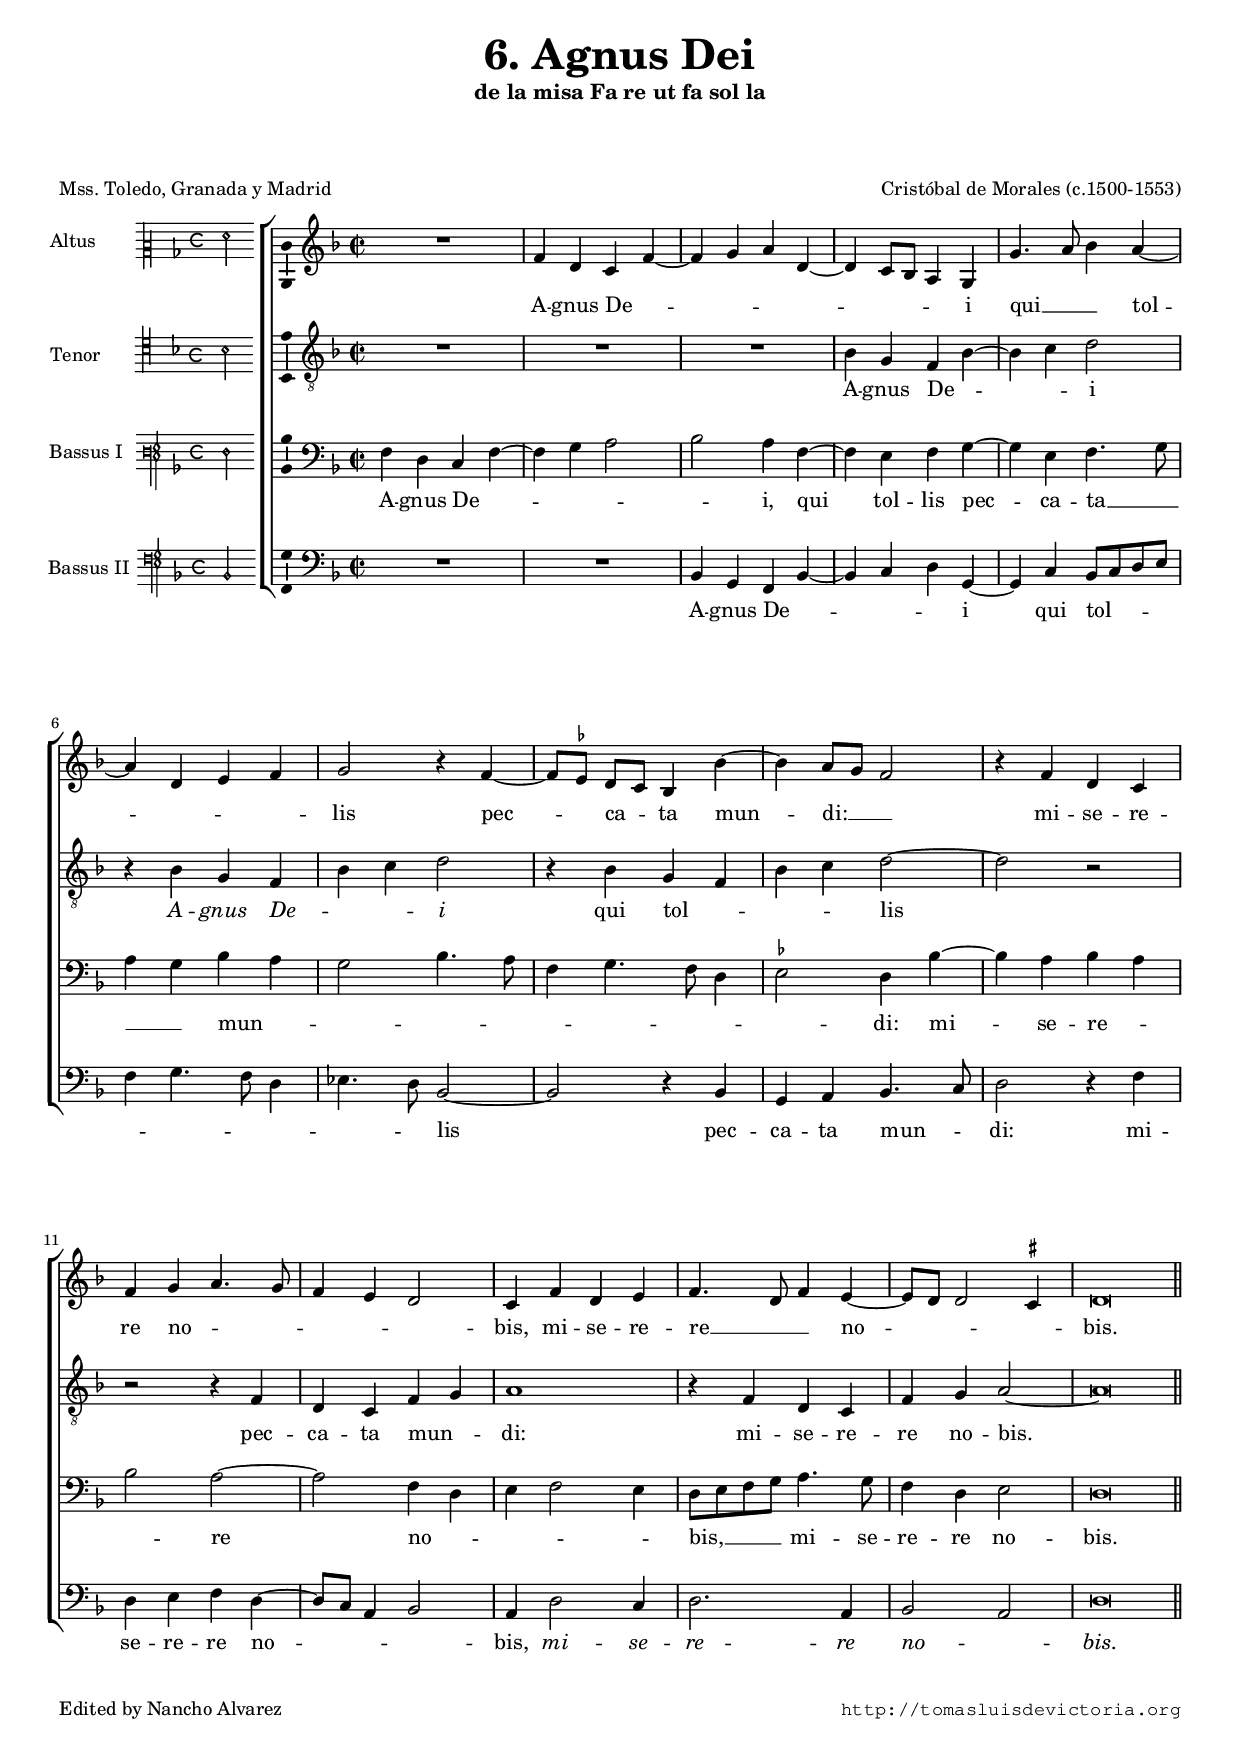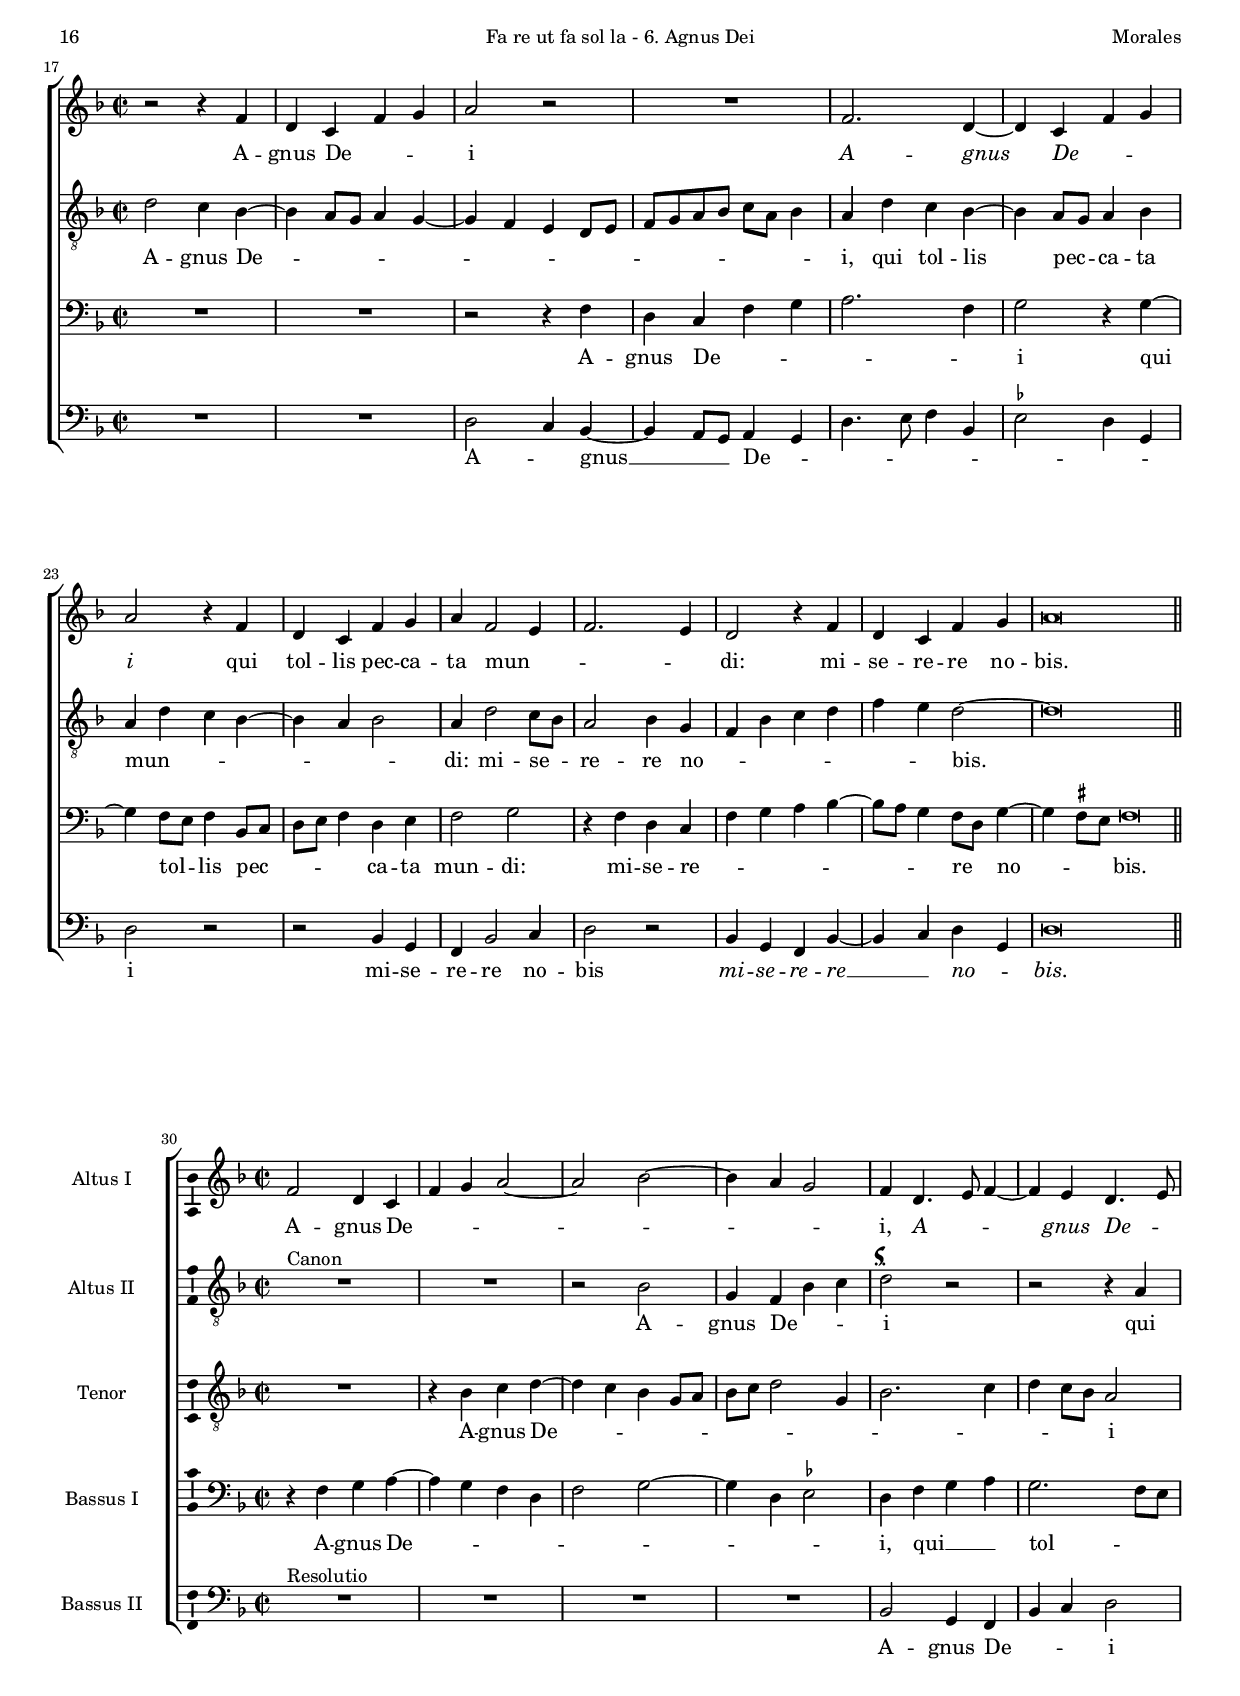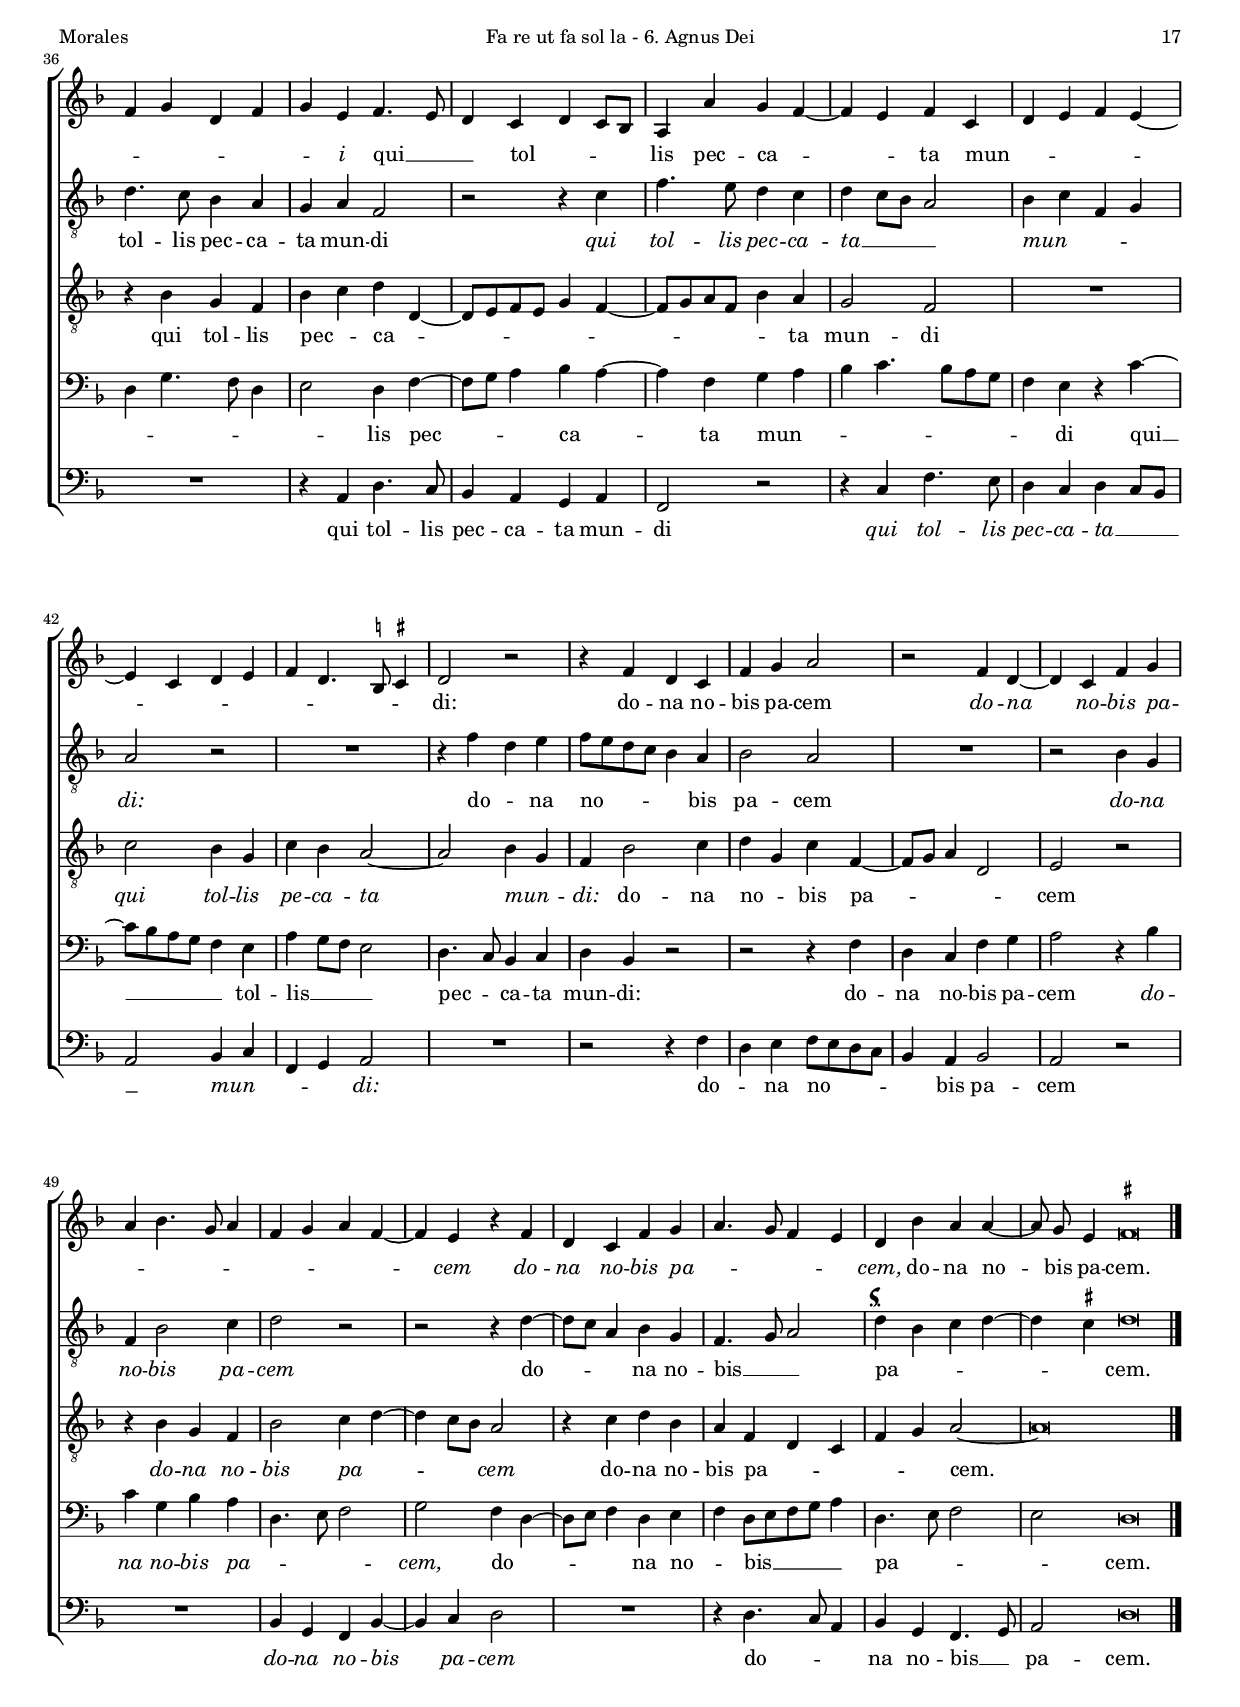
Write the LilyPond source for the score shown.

\version "2.18.0"

#(set-default-paper-size "a4")
#(set-global-staff-size 16.4)
#(ly:set-option 'point-and-click #f)
%mobile -s14.5 -i3.2

italicas=\override LyricText.font-shape = #'italic
rectas=\override LyricText.font-shape = #'upright
ss=\once \set suggestAccidentals = ##t
incipitwidth = 20

htitle="Fa re ut fa sol la - 6. Agnus Dei"
hcomposer="Morales"

\header {
	title=\markup{\fontsize #3 "6. Agnus Dei"}
	subtitle="de la misa Fa re ut fa sol la"
	subsubtitle=\markup{\column{" " " " " "}}
	composer="Cristóbal de Morales (c.1500-1553)"
        pdfauthor=\composer
	%opus="(-)"
	poet=\markup{\fontsize #0 "Mss. Toledo, Granada y Madrid"} 
	% Toledo. Catedral, Mss 28, segun indice "misa cortilla de morales"
	% Granada. Capilla Real
	% Madrid. Medinaceli Ms. 607
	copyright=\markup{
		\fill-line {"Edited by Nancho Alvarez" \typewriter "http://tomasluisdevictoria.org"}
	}
%	tagline=""
}

global={\key f \major \time 2/2 \skip 1*16 \bar "||" \break
	\override Score.TimeSignature.break-visibility = #'#(#f #t #t)
			\time 2/2 \skip 1*13 \bar "||"
}


cantus=\relative c'{
	R1
	f4 d c f ~
	f g a d, ~
	d c8 bes a4 g
	g'4. a8 bes4 a ~
	a d, e f
	g2 r4f ~
	f8[ \ss ees] d[ c] bes4 bes' ~
	bes a8 g f2
	r4 f d c
	f g a4. g8
	f4 e d2
	c4 f d e
	f4. d8 f4 e ~
	e8 d d2 \ss cis4
	d\breve*1/2
	r2 r4 f
	d c f g
	a2 r
	R1
	f2. d4 ~
	d c f g
	a2 r4 f
	d c f g
	a4 f2 e4
	f2. e4
	d2 r4 f 
	d c f g
	a\breve*1/2
}

altus=\relative c'{
	R1*3
	bes4 g f bes ~
	bes c d2
	r4 bes g f
	bes c d2
	r4 bes g f
	bes c d2 ~
	d r
	r r4 f,
	d c f g
	a1
	r4 f d c
	f g a2 ~
	a\breve*1/2
	d2 c4 bes ~
	bes a8 g a4 g ~
	g f e d8 e
	f g a bes c a bes4
	a4 d c bes ~
	bes a8 g a4 bes
	a d c bes ~
	bes a bes2
	a4 d2 c8 bes
	a2 bes4 g
	f bes c d
	f e d2 ~
	d\breve*1/2
}

tenor=\relative c{
	f4 d c f ~
	f g a2
	bes a4 f ~
	f e f g ~
	g e f4. g8
	a4 g bes a
	g2 bes4. a8
	f4 g4. f8 d4
	\ss ees2 d4 bes' ~
	bes a bes a
	bes2 a ~
	a f4 d
	e f2 e4
	d8 e f g a4. g8 
	f4 d e2
	d\breve*1/2
	R1*2
	r2 r4 f
	d c f g
	a2. f4
	g2 r4 g ~
	g f8 e f4 bes,8 c
	d e f4 d e
	f2 g
	r4 f d c
	f g a bes ~
	bes8 a g4 f8 d g4 ~
	g \ss fis8 e fis\breve*1/4
}

bassus=\relative c{
	R1*2
	bes4 g f bes ~
	bes c d g, ~
	g c bes8 c d e
	f4 g4. f8 d4
	es4. d8 bes2 ~
	bes r4 bes
	g a bes4. c8
	d2 r4 f
	d e f d ~
	d8 c a4 bes2
	a4 d2 c4
	d2. a4
	bes2 a
	d\breve*1/2
	R1*2
	d2 c4 bes ~
	bes a8 g a4 g
	d'4. e8 f4 bes,
	\ss ees2 d4 g,
	d'2 r
	r bes4 g
	f bes2 c4
	d2 r
	bes4 g f bes ~
	bes c d g,
	d'\breve*1/2
}

textocantus=\lyricmode{
A -- gnus De -- _ _ _ _ _ _ _ i
qui __ _ _ tol -- _ _ _ lis
pec -- _ ca -- _ ta mun -- di: __ _ _ 
mi -- se -- re -- re no -- _ _ _ _ _ bis,
mi -- se -- re -- re __ _ _ no -- _ _ _ bis.
A -- gnus De -- _ _ i
\italicas 
A -- gnus De -- _ _ i
\rectas 
qui tol -- lis pec -- ca -- ta mun -- _ _ _ di:
mi -- se -- re -- re no -- bis.
}

textoaltus=\lyricmode{
A -- gnus De -- _ _ i
\italicas A -- gnus De -- _ _ i
\rectas 
qui tol -- _ _ _ lis
pec -- ca -- ta mun -- _ di:
mi -- se -- re -- re no -- bis.
A -- gnus De -- _ _ _ _ _ _ _ _ _ _ _ _ _ _ _ i,
qui tol -- lis pec -- _ ca -- ta mun -- _ _ _ _ _ di:
mi -- se -- _ re -- re no -- _ _ _ _ _ _ bis.
}

textotenor=\lyricmode{
A -- gnus De -- _ _ _ _ i,
qui tol -- lis pec -- ca -- ta __ _ _ _ mun -- _ _ _ _ _ _ _ _ _ di:
mi -- se -- re -- _ _ re no -- _ _ _ _ bis, __ _ _ _ mi -- se -- re -- re no -- bis.
A -- gnus De -- _ _ _ _ i
qui tol -- _ lis pec -- _ _ _ _ ca -- ta mun -- di:
mi -- se -- re -- _ _ _ _ _ _ re _ no -- _ _ bis.
}

textobassus=\lyricmode{
A -- gnus De -- _ _ _ i
qui tol -- _ _ _ _ _ _ _ _ _ lis
pec -- ca -- ta mun -- _ di:
mi -- se -- re -- re no -- _ _ _ bis,
\italicas 
mi -- se -- re -- re no -- _ bis.
\rectas 
A -- _ gnus __ _ _ De -- _ _ _ _ _ _ _ _ i
mi -- se -- re -- re no -- bis
\italicas 
mi -- se -- re -- re __ _ no -- _ bis.
}


incipitcantus=\markup{
	\score{
		{ 
		\set Staff.instrumentName="Altus       "
		\override NoteHead.style = #'neomensural
		\override Staff.TimeSignature.style = #'neomensural
		\cadenzaOn 
		\clef "petrucci-c2"
		\key f \major
		\time 4/4
		f'2
		} 
	\layout { line-width=\incipitwidth indent = 0 }
	}
}

incipitaltus=\markup{
	\score{
		{ 
		\set Staff.instrumentName="Tenor      "
		\override NoteHead.style = #'neomensural 
		\override Staff.TimeSignature.style = #'neomensural
		\cadenzaOn 
		\clef "petrucci-c4"
		\key f \major
		\time 4/4
		bes2
		} 
	\layout { line-width=\incipitwidth indent = 0 }
	}
}


incipittenor=\markup{
	\score{
		{ 
		\set Staff.instrumentName="Bassus I  "
		\override NoteHead.style = #'neomensural 
		\override Staff.TimeSignature.style = #'neomensural
		\cadenzaOn 
		\clef "petrucci-f3"
		\key f \major
		\time 4/4
		f2
		} 
	\layout { line-width=\incipitwidth indent=0 }
	}
}

incipitbassus=\markup{
	\score{
		{ 
		\set Staff.instrumentName="Bassus II "
		\override NoteHead.style = #'neomensural
		\override Staff.TimeSignature.style = #'neomensural
		\cadenzaOn 
		\clef "petrucci-f4"
		\key f \major
		\time 4/4
		bes,2
		} 
	\layout { line-width=\incipitwidth indent = 0 }
	}
}


\score {\transpose c' c'{
\new ChoirStaff<<

	\new Staff <<\global
	\new Voice="v1" {
		\set Staff.instrumentName=\incipitcantus
		\clef "treble"
		\cantus }
	\new Lyrics \lyricsto "v1" {\textocantus }
	>>

	\new Staff <<\global
	\new Voice="v2" {
		\set Staff.instrumentName=\incipitaltus
		\clef "G_8"
		\altus }
	\new Lyrics \lyricsto "v2" {\textoaltus }
	>>
	
	\new Staff <<\global
	\new Voice="v3" {
		\set Staff.instrumentName=\incipittenor
		\clef "bass"
		\tenor }
	\new Lyrics \lyricsto "v3" {\textotenor }
	>>

	\new Staff <<\global
	\new Voice="v4" {
		\set Staff.instrumentName=\incipitbassus
		\clef "bass"
		\bassus }
	\new Lyrics \lyricsto "v4" {\textobassus }
	>>
	
>>

	} % transpose

\layout{ 
	\context {\Lyrics 
		\override VerticalAxisGroup.staff-affinity = #UP
		\override VerticalAxisGroup.nonstaff-relatedstaff-spacing =
			#'((basic-distance . 0) (minimum-distance . 0) (padding . 1))
		\override LyricText.font-size = #1.2
		\override LyricHyphen.minimum-distance = #0.5
	}
	\context {\Score 
		\override BarNumber.padding = #2 
	}
	\context {\Voice 
		%melismaBusyProperties = #'()
		%autoBeaming = ##f
	}
	%\context { \Staff \RemoveEmptyStaves }
	\context {\Staff 
		\override VerticalAxisGroup.staff-staff-spacing =
			#'((basic-distance . 11) (minimum-distance . 0) (padding . 1))
		\consists Ambitus_engraver 
		\override LigatureBracket.padding = #1
	}
}

%\midi {}

}

%%%%%%%%%%%%%%%%%%%%%%%%%%%%%%%%%%%%%%%%%%%%%%%%%%%%%%%%%%%%%%%%%%

global={\key f \major \time 2/2 \skip 1*26 \bar "|."
}


cantus=\relative c'{
	\set Score.currentBarNumber = #30 \bar ""
	f2 d4 c
	f g a2 ~
	a bes ~
	bes4 a g2
	f4 d4. e8 f4 ~
	f e d4. e8
	f4 g d f
	g e f4. e8
	d4 c d c8 bes
	a4 a' g f ~
	f e f c
	d e f e ~
	e c d e
	f d4. \ss b8 \ss cis4
	d2 r
	r4 f d c
	f g a2
	r2 f4 d ~
	d c f g
	a bes4. g8 a4
	f g a f ~
	f e r f
	d c f g
	a4. g8 f4 e
	d bes' a a ~
	a8 \noBeam g e4 \ss fis\breve*1/4
}

altus=\relative c'{
	s4*0^\markup{"Canon"}
	R1*2
	r2 bes
	g4 f bes c
	d2^\markup{\smaller \musicglyph #"scripts.usignumcongruentiae"} r2
	r2 r4 a
	d4. c8 bes4 a
	g a f2
	r2 r4 c'
	f4. e8 d4 c
	d c8 bes a2
	bes4 c f, g
	a2 r
	R1
	r4 f' d e
	f8 e d c bes4 a
	bes2 a
	R1
	r2 bes4 g
	f bes2 c4
	d2 r
	r r4 d ~
	d8 c a4 bes g
	f4. g8 a2
	d4^\markup{\smaller \musicglyph #"scripts.usignumcongruentiae"} bes c d ~
	d \ss cis d\breve*1/4
}

tenor=\relative c'{
	R1
	r4 bes c d ~
	d c bes g8 a
	bes c d2 g,4
	bes2. c4
	d4 c8 bes a2
	r4 bes g f
	bes c d d, ~
	d8 e f e g4 f ~
	f8 g a f bes4 a
	g2 f
	R1
	c'2 bes4 g
	c4 bes a2 ~
	a bes4 g
	f bes2 c4
	d g, c f, ~
	f8 g a4 d,2
	e r
	r4 bes' g f
	bes2 c4 d ~
	d c8 bes a2
	r4 c d bes
	a f d c
	f g a2 ~
	a\breve*1/2
}

bassus=\relative c{
	r4 f g a ~
	a g f d
	f2 g ~
	g4 d \ss ees2
	d4 f g a
	g2. f8 e
	d4 g4. f8 d4
	e2 d4 f ~
	f8 g a4 bes a ~
	a4 f g a
	bes c4. bes8 a g
	f4 e r4 c' ~
	c8 bes a g f4 e
	a4 g8 f e2
	d4. c8 bes4 c 
	d bes r2r r4 f'
	d c f g
	a2 r4 bes
	c g bes a
	d,4. e8 f2
	g f4 d ~
	d8 e f4 d e
	f d8[ e f g] a4
	d,4. e8 f2
	e d\breve*1/4
}

bassusdos=\relative c{
	s4*0^\markup{"Resolutio"}
	R1*4
	bes2 g4 f
	bes c d2
	R1
	r4 a d4. c8 
	bes4 a g a
	f2 r
	r4 c' f4. e8
	d4 c d c8 bes
	a2 bes4 c
	f, g a2
	R1
	r2 r4 f'
	d e f8 e d c
	bes4 a bes2
	a r
	R1
	bes4 g f bes ~
	bes c d2
	R1
	r4 d4. c8 a4
	bes g f4. g8
	a2 d\breve*1/4
}

textocantus=\lyricmode{
A -- gnus De -- _ _ _ _ _ _ i,
\italicas A -- _ _ gnus De -- _ _ _ _ _ _ i
\rectas 
qui __ _ _ tol -- _ _ _ lis
pec -- ca -- _ _ ta mun -- _ _ _ _ _ _ _ _ _ _ _ di:
do -- na no -- bis pa -- cem
\italicas 
do -- na no -- bis pa -- _ _ _ _ _ _ _ _ cem
do -- na no -- bis pa -- _ _ _ _ cem,
\rectas 
do -- na no -- bis pa -- cem.
}

textoaltus=\lyricmode{
A -- gnus De -- _ _ i
qui tol -- lis pec -- ca -- ta mun -- di
\italicas 
qui tol -- lis pec -- ca -- ta __ _ _ _ mun -- _ _ _ di:
\rectas 
do -- _ na no -- _ _ _ _ bis pa -- cem
\italicas
do -- na no -- bis pa -- cem
\rectas 
do -- _ _ na no -- bis __ _ _ pa -- _ _ _ _ cem.
}

textotenor=\lyricmode{
A -- gnus De -- _ _ _ _ _ _ _ _ _ _ _ _ _ i
qui tol -- lis pec -- _ ca -- _ _ _ _ _ _ _ _ _ _ ta mun -- di
\italicas 
qui tol -- lis pe -- ca -- ta mun -- _ di:
\rectas 
do -- na no -- _ bis pa -- _ _ _ cem
\italicas 
do -- na no -- bis pa -- _ _ _ cem
\rectas 
do -- na no -- bis pa -- _ _ _ _ cem.
}

textobassus=\lyricmode{
A -- gnus De -- _ _ _ _ _ _ _ i,
qui __ _ _ tol -- _ _ _ _ _ _ _ lis pec -- _ _ ca -- _ ta mun -- _ _ _ _ _ _ _ di
qui __ _ _ _ _ tol -- lis __ _ _ _ 
pec -- _ ca -- ta mun -- di:
do -- na no -- bis pa -- cem
\italicas 
do -- na no -- bis pa -- _ _ _ cem,
\rectas 
do -- _ _ _ na no -- _ bis __ _ _ _ _ pa -- _ _ _ cem.
}

textobassusdos=\lyricmode{
A -- gnus De -- _ _ i
qui tol -- lis pec -- ca -- ta mun -- di
\italicas 
qui tol -- lis pec -- ca -- ta __ _ _ _ mun -- _ _ _ di:
\rectas 
do -- _ na no -- _ _ _ _ bis pa -- cem
\italicas 
do -- na no -- bis pa -- cem
\rectas 
do -- _ _ na no -- bis __ _ pa -- cem.
}
	

\score {\transpose c' c'{
\new ChoirStaff<<

	\new Staff <<\global
	\new Voice="v1" {
		\set Staff.instrumentName="Altus I "
		\clef "treble"
		\cantus }
	\new Lyrics \lyricsto "v1" {\textocantus }
	>>

	\new Staff <<\global
	\new Voice="v2" {
		\set Staff.instrumentName="Altus II "
		\clef "G_8"
		\altus }
	\new Lyrics \lyricsto "v2" {\textoaltus }
	>>
	
	\new Staff <<\global
	\new Voice="v3" {
		\set Staff.instrumentName="Tenor "
		\clef "G_8"
		\tenor }
	\new Lyrics \lyricsto "v3" {\textotenor }
	>>

	\new Staff <<\global
	\new Voice="v4" {
		\set Staff.instrumentName="Bassus I "
		\clef "bass"
		\bassus }
	\new Lyrics \lyricsto "v4" {\textobassus }
	>>

	\new Staff <<\global
	\new Voice="v5" {
		\set Staff.instrumentName="Bassus II "
		\clef "bass"
		\bassusdos }
	\new Lyrics \lyricsto "v5" {\textobassusdos }
	>>
	
>>

	} % transpose

\layout{ 
	indent=2\cm
	\context {\Lyrics 
		\override VerticalAxisGroup.staff-affinity = #UP
		\override VerticalAxisGroup.nonstaff-relatedstaff-spacing =
			#'((basic-distance . 0) (minimum-distance . 0) (padding . 1))
		\override LyricText.font-size = #1.2
		\override LyricHyphen.minimum-distance = #0.5
	}
	\context {\Score 
		\override BarNumber.padding = #2 
	}
	\context {\Voice 
		%melismaBusyProperties = #'()
		%autoBeaming = ##f
	}
	%\context { \Staff \RemoveEmptyStaves }
	\context {\Staff 
		\override VerticalAxisGroup.staff-staff-spacing =
			#'((basic-distance . 11) (minimum-distance . 0) (padding . 1))
		\consists Ambitus_engraver 
		\override LigatureBracket.padding = #1
	}
}

%\midi {}

}


\paper{
	evenHeaderMarkup=\markup  \fill-line { \fromproperty #'page:page-number-string \htitle \hcomposer }
	oddHeaderMarkup= \markup  \fill-line { \on-the-fly #not-first-page \hcomposer \on-the-fly #not-first-page \htitle \on-the-fly #not-first-page \fromproperty #'page:page-number-string }
	%system-count=8
	ragged-last-bottom = ##f
	indent=3.6\cm
	system-system-spacing =
	#'((basic-distance . 20) (minimum-distance . 0) (padding . 5))
	top-system-spacing = % header
	#'((basic-distance . 8) (minimum-distance . 0) (padding . 0))
	last-bottom-spacing = % footer
	#'((basic-distance . 12) (minimum-distance . 0) (padding . 0))
	%top-markup-spacing #'basic-distance = 0
	markup-system-spacing #'basic-distance = 20


first-page-number=15
}